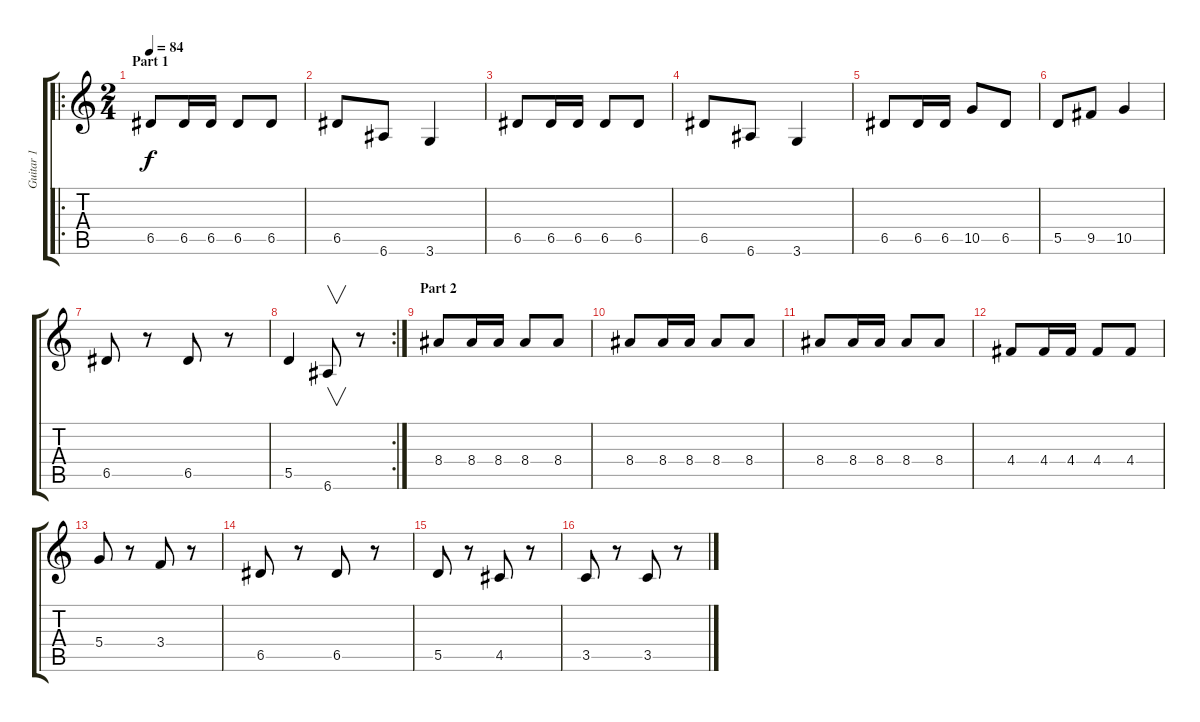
\track ("Guitar 1" "Guitar 1") {instrument acousticguitarnylon}
\staff {score tabs}
\tuning (E4 B3 G3 D3 A2 E2) {hide}
\ro
\ts (2 4)
\section ("" "Part 1")
\tempo 84
\clef g2
\ks c
6.5.8{dy f instrument acousticguitarnylon} 6.5.16 6.5.16 6.5.8 6.5.8 |
6.5.8 6.6.8 3.6.4 |
6.5.8 6.5.16 6.5.16 6.5.8 6.5.8 |
6.5.8 6.6.8 3.6.4 |
6.5.8 6.5.16 6.5.16 10.5.8 6.5.8 |
5.5.8 9.5.8 10.5.4 |
6.5.8 r.8 6.5.8 r.8 |
\rc 2
5.5.4 6.6.8{v} r.8 |
\section ("" "Part 2")
8.4.8 8.4.16 8.4.16 8.4.8 8.4.8 |
8.4.8 8.4.16 8.4.16 8.4.8 8.4.8 |
8.4.8 8.4.16 8.4.16 8.4.8 8.4.8 |
4.4.8 4.4.16 4.4.16 4.4.8 4.4.8 |
5.4.8 r.8 3.4.8 r.8 |
6.5.8 r.8 6.5.8 r.8 |
5.5.8 r.8 4.5.8 r.8 |
3.5.8 r.8 3.5.8 r.8
